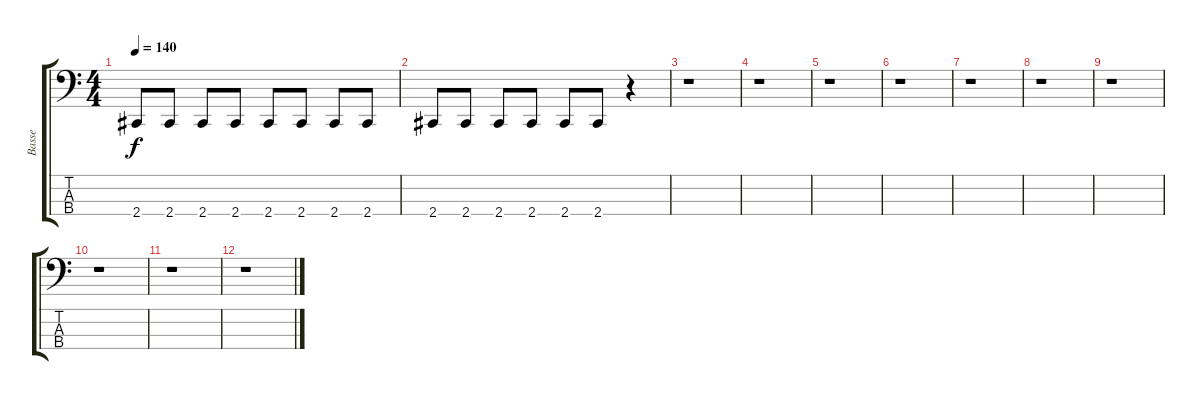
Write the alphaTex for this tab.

\track ("Basse" "Basse") {instrument electricbassfinger}
\staff {score tabs}
\tuning (D2 A1 E1 B0) {hide}
\ts (4 4)
\tempo 140
\clef f4
\ks c
2.4.8{dy f} 2.4.8 2.4.8 2.4.8 2.4.8 2.4.8 2.4.8 2.4.8 |
2.4.8 2.4.8 2.4.8 2.4.8 2.4.8 2.4.8 r.4 |
r.1 |
r.1 |
r.1 |
r.1 |
r.1 |
r.1 |
r.1 |
r.1 |
r.1 |
r.1
